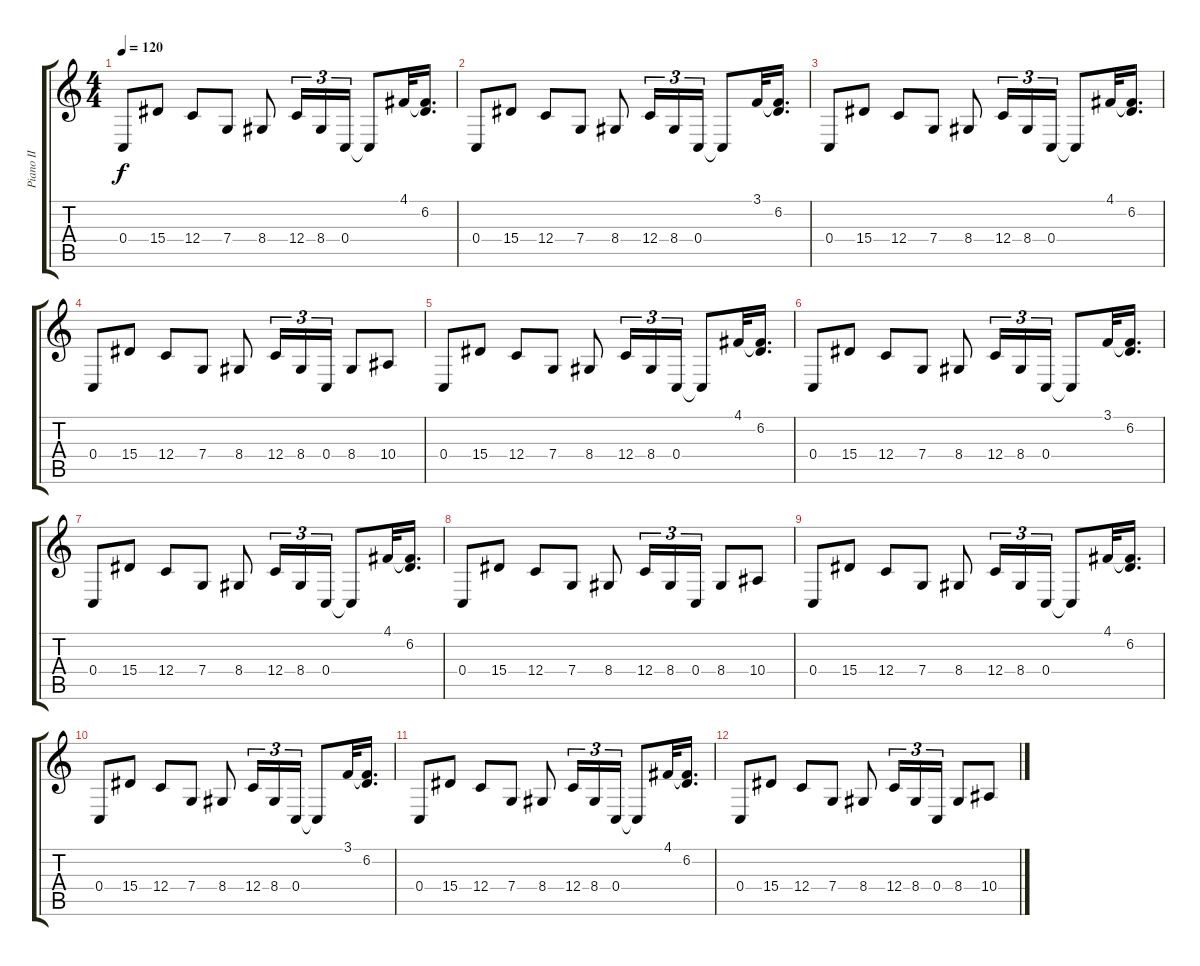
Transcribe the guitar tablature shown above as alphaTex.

\track ("Piano II" "Piano II") {instrument brightacousticpiano}
\staff {score tabs}
\tuning (D4 A3 F3 C3 G2 C2) {hide}
\ts (4 4)
\tempo 120
\clef g2
\ks c
0.4.8{dy f} 15.4.8 12.4.8 7.4.8 8.4.8 12.4.16{tu (3 2)} 8.4.16{tu (3 2)} 0.4.16{tu (3 2)} 0.4{t}.8 4.1.32 (4.1{t} 6.2).16{d} |
0.4.8 15.4.8 12.4.8 7.4.8 8.4.8 12.4.16{tu (3 2)} 8.4.16{tu (3 2)} 0.4.16{tu (3 2)} 0.4{t}.8 3.1.32 (3.1{t} 6.2).16{d} |
0.4.8 15.4.8 12.4.8 7.4.8 8.4.8 12.4.16{tu (3 2)} 8.4.16{tu (3 2)} 0.4.16{tu (3 2)} 0.4{t}.8 4.1.32 (4.1{t} 6.2).16{d} |
0.4.8 15.4.8 12.4.8 7.4.8 8.4.8 12.4.16{tu (3 2)} 8.4.16{tu (3 2)} 0.4.16{tu (3 2)} 8.4.8 10.4.8 |
0.4.8 15.4.8 12.4.8 7.4.8 8.4.8 12.4.16{tu (3 2)} 8.4.16{tu (3 2)} 0.4.16{tu (3 2)} 0.4{t}.8 4.1.32 (4.1{t} 6.2).16{d} |
0.4.8 15.4.8 12.4.8 7.4.8 8.4.8 12.4.16{tu (3 2)} 8.4.16{tu (3 2)} 0.4.16{tu (3 2)} 0.4{t}.8 3.1.32 (3.1{t} 6.2).16{d} |
0.4.8 15.4.8 12.4.8 7.4.8 8.4.8 12.4.16{tu (3 2)} 8.4.16{tu (3 2)} 0.4.16{tu (3 2)} 0.4{t}.8 4.1.32 (4.1{t} 6.2).16{d} |
0.4.8 15.4.8 12.4.8 7.4.8 8.4.8 12.4.16{tu (3 2)} 8.4.16{tu (3 2)} 0.4.16{tu (3 2)} 8.4.8 10.4.8 |
0.4.8 15.4.8 12.4.8 7.4.8 8.4.8 12.4.16{tu (3 2)} 8.4.16{tu (3 2)} 0.4.16{tu (3 2)} 0.4{t}.8 4.1.32 (4.1{t} 6.2).16{d} |
0.4.8 15.4.8 12.4.8 7.4.8 8.4.8 12.4.16{tu (3 2)} 8.4.16{tu (3 2)} 0.4.16{tu (3 2)} 0.4{t}.8 3.1.32 (3.1{t} 6.2).16{d} |
0.4.8 15.4.8 12.4.8 7.4.8 8.4.8 12.4.16{tu (3 2)} 8.4.16{tu (3 2)} 0.4.16{tu (3 2)} 0.4{t}.8 4.1.32 (4.1{t} 6.2).16{d} |
0.4.8 15.4.8 12.4.8 7.4.8 8.4.8 12.4.16{tu (3 2)} 8.4.16{tu (3 2)} 0.4.16{tu (3 2)} 8.4.8 10.4.8
